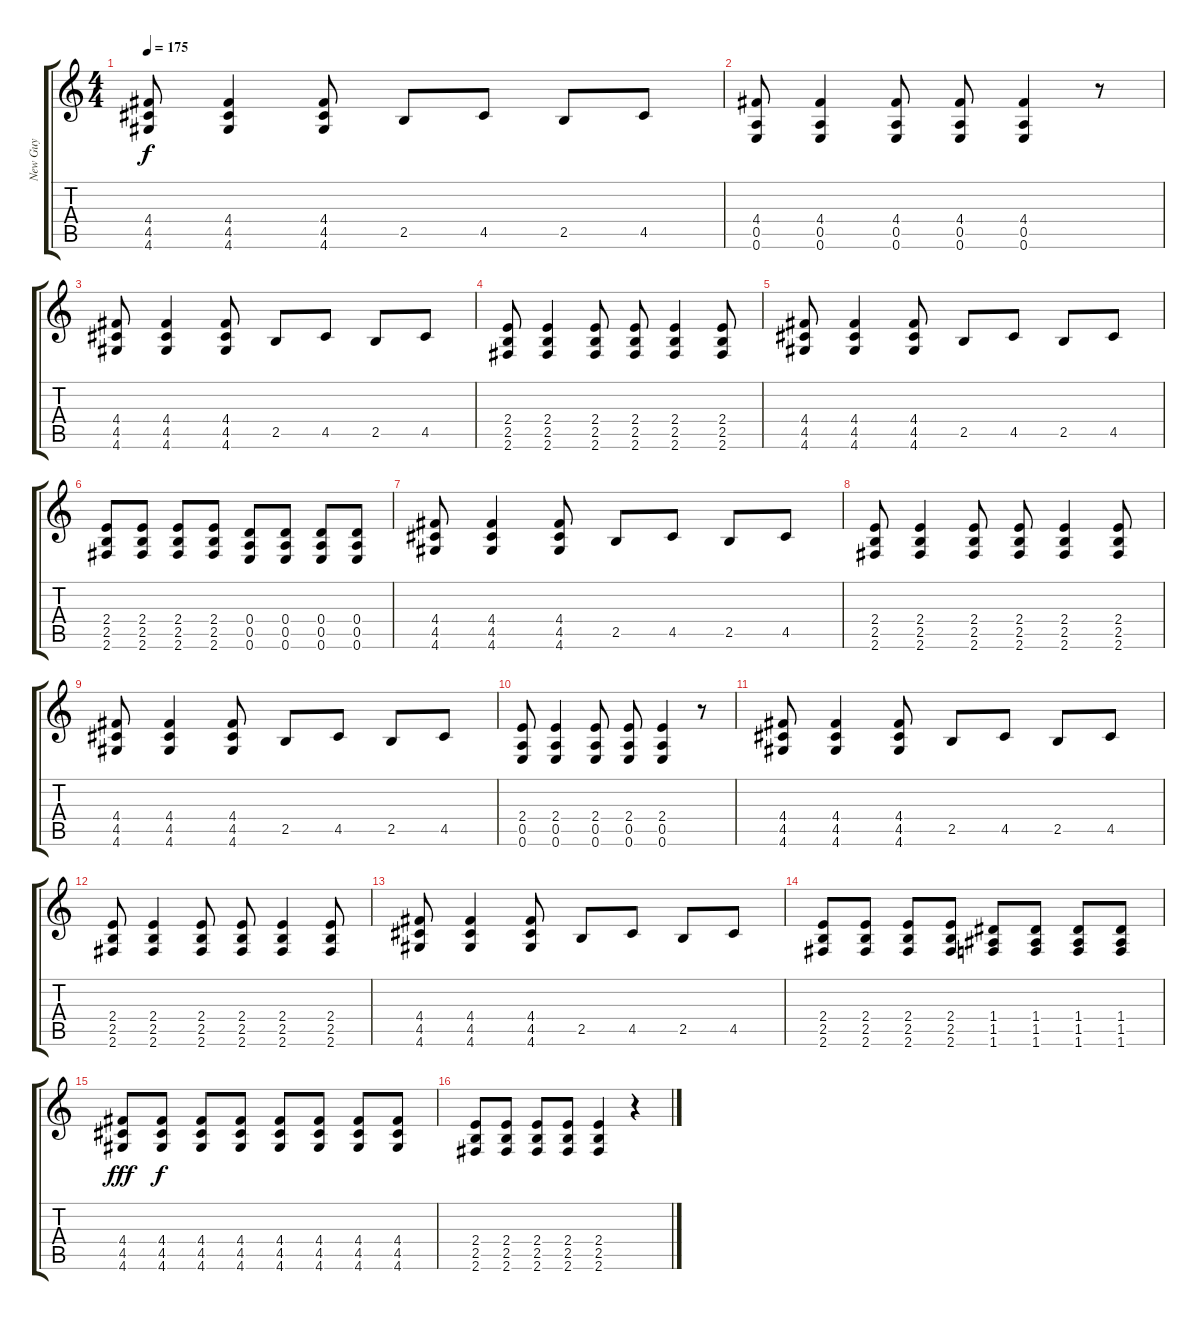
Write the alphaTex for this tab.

\track ("New Guy" "New Guy") {instrument acousticguitarnylon}
\staff {score tabs}
\tuning (E4 B3 G3 D3 A2 E2) {hide}
\ts (4 4)
\tempo 175
\clef g2
\ks c
(4.4 4.5 4.6).8{dy f} (4.4 4.5 4.6).4 (4.4 4.5 4.6).8 2.5.8 4.5.8 2.5.8 4.5.8 |
(4.4 0.5 0.6).8 (4.4 0.5 0.6).4 (4.4 0.5 0.6).8 (4.4 0.5 0.6).8 (4.4 0.5 0.6).4 r.8 |
(4.4 4.5 4.6).8 (4.4 4.5 4.6).4 (4.4 4.5 4.6).8 2.5.8 4.5.8 2.5.8 4.5.8 |
(2.4 2.5 2.6).8 (2.4 2.5 2.6).4 (2.4 2.5 2.6).8 (2.4 2.5 2.6).8 (2.4 2.5 2.6).4 (2.4 2.5 2.6).8 |
(4.4 4.5 4.6).8 (4.4 4.5 4.6).4 (4.4 4.5 4.6).8 2.5.8 4.5.8 2.5.8 4.5.8 |
(2.4 2.5 2.6).8 (2.4 2.5 2.6).8 (2.4 2.5 2.6).8 (2.4 2.5 2.6).8 (0.4 0.5 0.6).8 (0.4 0.5 0.6).8 (0.4 0.5 0.6).8 (0.4 0.5 0.6).8 |
(4.4 4.5 4.6).8 (4.4 4.5 4.6).4 (4.4 4.5 4.6).8 2.5.8 4.5.8 2.5.8 4.5.8 |
(2.4 2.5 2.6).8 (2.4 2.5 2.6).4 (2.4 2.5 2.6).8 (2.4 2.5 2.6).8 (2.4 2.5 2.6).4 (2.4 2.5 2.6).8 |
(4.4 4.5 4.6).8 (4.4 4.5 4.6).4 (4.4 4.5 4.6).8 2.5.8 4.5.8 2.5.8 4.5.8 |
(2.4 0.5 0.6).8 (2.4 0.5 0.6).4 (2.4 0.5 0.6).8 (2.4 0.5 0.6).8 (2.4 0.5 0.6).4 r.8 |
(4.4 4.5 4.6).8 (4.4 4.5 4.6).4 (4.4 4.5 4.6).8 2.5.8 4.5.8 2.5.8 4.5.8 |
(2.4 2.5 2.6).8 (2.4 2.5 2.6).4 (2.4 2.5 2.6).8 (2.4 2.5 2.6).8 (2.4 2.5 2.6).4 (2.4 2.5 2.6).8 |
(4.4 4.5 4.6).8 (4.4 4.5 4.6).4 (4.4 4.5 4.6).8 2.5.8 4.5.8 2.5.8 4.5.8 |
(2.4 2.5 2.6).8 (2.4 2.5 2.6).8 (2.4 2.5 2.6).8 (2.4 2.5 2.6).8 (1.4 1.5 1.6).8 (1.4 1.5 1.6).8 (1.4 1.5 1.6).8 (1.4 1.5 1.6).8 |
(4.4 4.5 4.6).8{dy fff} (4.4 4.5 4.6).8{dy f} (4.4 4.5 4.6).8 (4.4 4.5 4.6).8 (4.4 4.5 4.6).8 (4.4 4.5 4.6).8 (4.4 4.5 4.6).8 (4.4 4.5 4.6).8 |
(2.4 2.5 2.6).8 (2.4 2.5 2.6).8 (2.4 2.5 2.6).8 (2.4 2.5 2.6).8 (2.4 2.5 2.6).4 r.4
